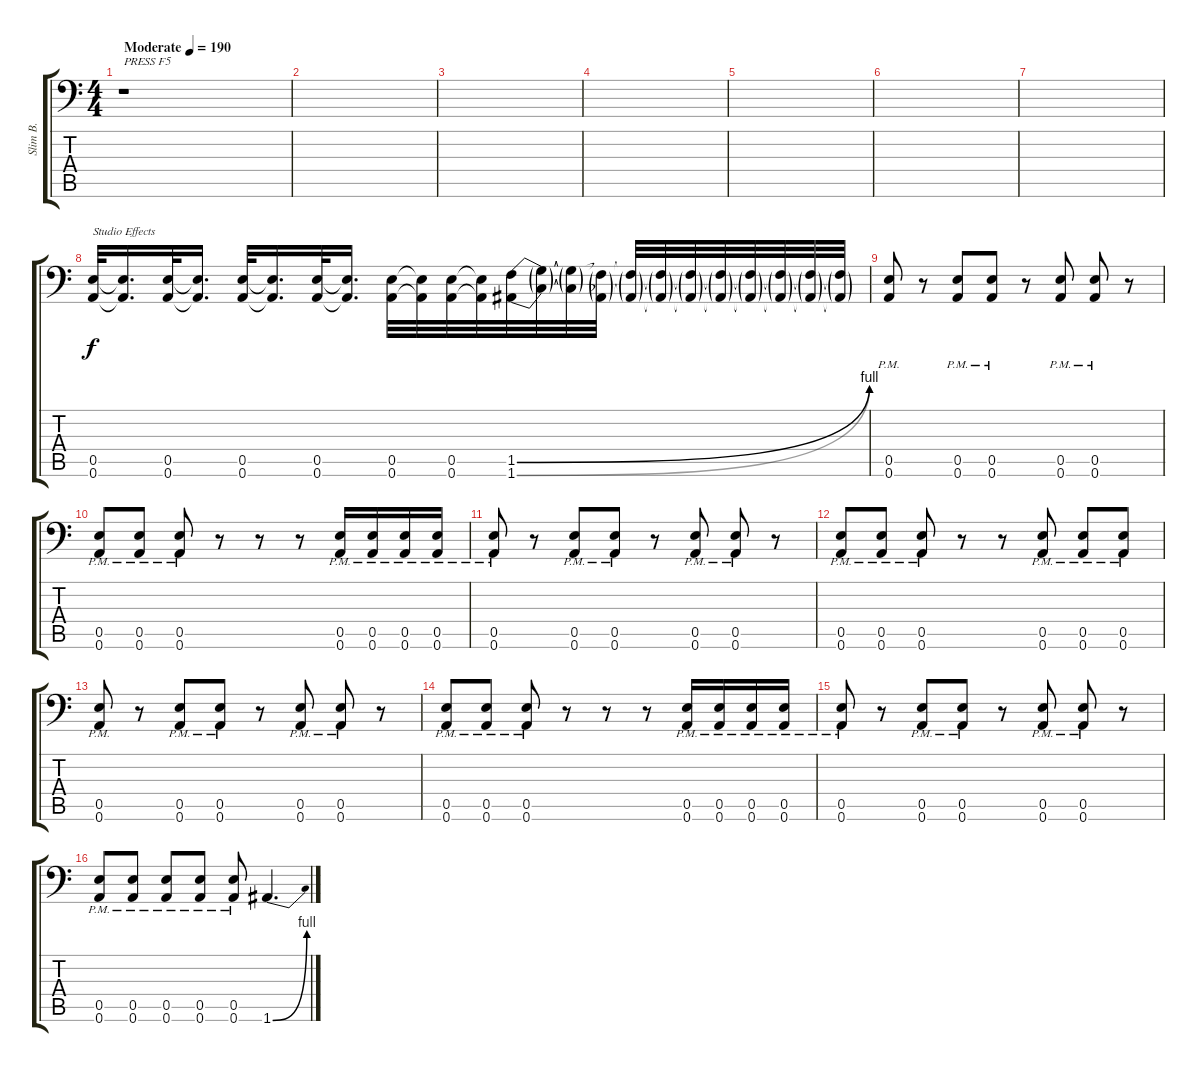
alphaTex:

\track ("Slim B." "Slim B.") {instrument distortionguitar}
\staff {score tabs}
\tuning (B3 Gb3 D3 A2 E2 A1) {hide}
\ts (4 4)
\tempo (190 "Moderate")
\clef f4
\ks c
r.1{txt "PRESS F5" dy f instrument distortionguitar} |
|
|
|
|
|
|
(0.5 0.6).32{txt "Studio Effects" volume 16} (0.5{t} 0.6{t}).16{d volume 0} (0.5 0.6).32{volume 16} (0.5{t} 0.6{t}).16{d volume 0} (0.5 0.6).32{volume 16} (0.5{t} 0.6{t}).16{d volume 0} (0.5 0.6).32{volume 16} (0.5{t} 0.6{t}).16{d volume 0} (0.5 0.6).32{volume 16} (0.5{t} 0.6{t}).32{volume 0} (0.5 0.6).32{volume 16} (0.5{t} 0.6{t}).32{volume 0} (1.5{be (bend 0 0 60 4)} 1.6{be (bend 0 0 60 4)}).32{volume 16} (1.5{t} 1.6{t}).32{volume 0} (1.5{t} 1.6{t}).32{volume 16} (1.5{t} 1.6{t}).32{volume 0} (1.5{t} 1.6{t}).32{volume 16} (1.5{t} 1.6{t}).32{volume 0} (1.5{t} 1.6{t}).32{volume 16} (1.5{t} 1.6{t}).32{volume 0} (1.5{t} 1.6{t}).32{volume 16} (1.5{t} 1.6{t}).32{volume 0} (1.5{t} 1.6{t}).32{volume 16} (1.5{t} 1.6{t}).32{volume 0} |
(0.5{pm} 0.6{pm}).8{volume 13} r.8 (0.5{pm} 0.6{pm}).8 (0.5{pm} 0.6{pm}).8 r.8 (0.5{pm} 0.6{pm}).8 (0.5{pm} 0.6{pm}).8 r.8 |
(0.5{pm} 0.6{pm}).8 (0.5{pm} 0.6{pm}).8 (0.5{pm} 0.6{pm}).8 r.8 r.8 r.8 (0.5{pm} 0.6{pm}).16 (0.5{pm} 0.6{pm}).16 (0.5{pm} 0.6{pm}).16 (0.5{pm} 0.6{pm}).16 |
(0.5{pm} 0.6{pm}).8 r.8 (0.5{pm} 0.6{pm}).8 (0.5{pm} 0.6{pm}).8 r.8 (0.5{pm} 0.6{pm}).8 (0.5{pm} 0.6{pm}).8 r.8 |
(0.5{pm} 0.6{pm}).8 (0.5{pm} 0.6{pm}).8 (0.5{pm} 0.6{pm}).8 r.8 r.8 (0.5{pm} 0.6{pm}).8 (0.5{pm} 0.6{pm}).8 (0.5{pm} 0.6{pm}).8 |
(0.5{pm} 0.6{pm}).8 r.8 (0.5{pm} 0.6{pm}).8 (0.5{pm} 0.6{pm}).8 r.8 (0.5{pm} 0.6{pm}).8 (0.5{pm} 0.6{pm}).8 r.8 |
(0.5{pm} 0.6{pm}).8 (0.5{pm} 0.6{pm}).8 (0.5{pm} 0.6{pm}).8 r.8 r.8 r.8 (0.5{pm} 0.6{pm}).16 (0.5{pm} 0.6{pm}).16 (0.5{pm} 0.6{pm}).16 (0.5{pm} 0.6{pm}).16 |
(0.5{pm} 0.6{pm}).8 r.8 (0.5{pm} 0.6{pm}).8 (0.5{pm} 0.6{pm}).8 r.8 (0.5{pm} 0.6{pm}).8 (0.5{pm} 0.6{pm}).8 r.8 |
(0.5{pm} 0.6{pm}).8 (0.5{pm} 0.6{pm}).8 (0.5{pm} 0.6{pm}).8 (0.5{pm} 0.6{pm}).8 (0.5{pm} 0.6{pm}).8 1.6{be (bend 0 0 60 4)}.4{d}
